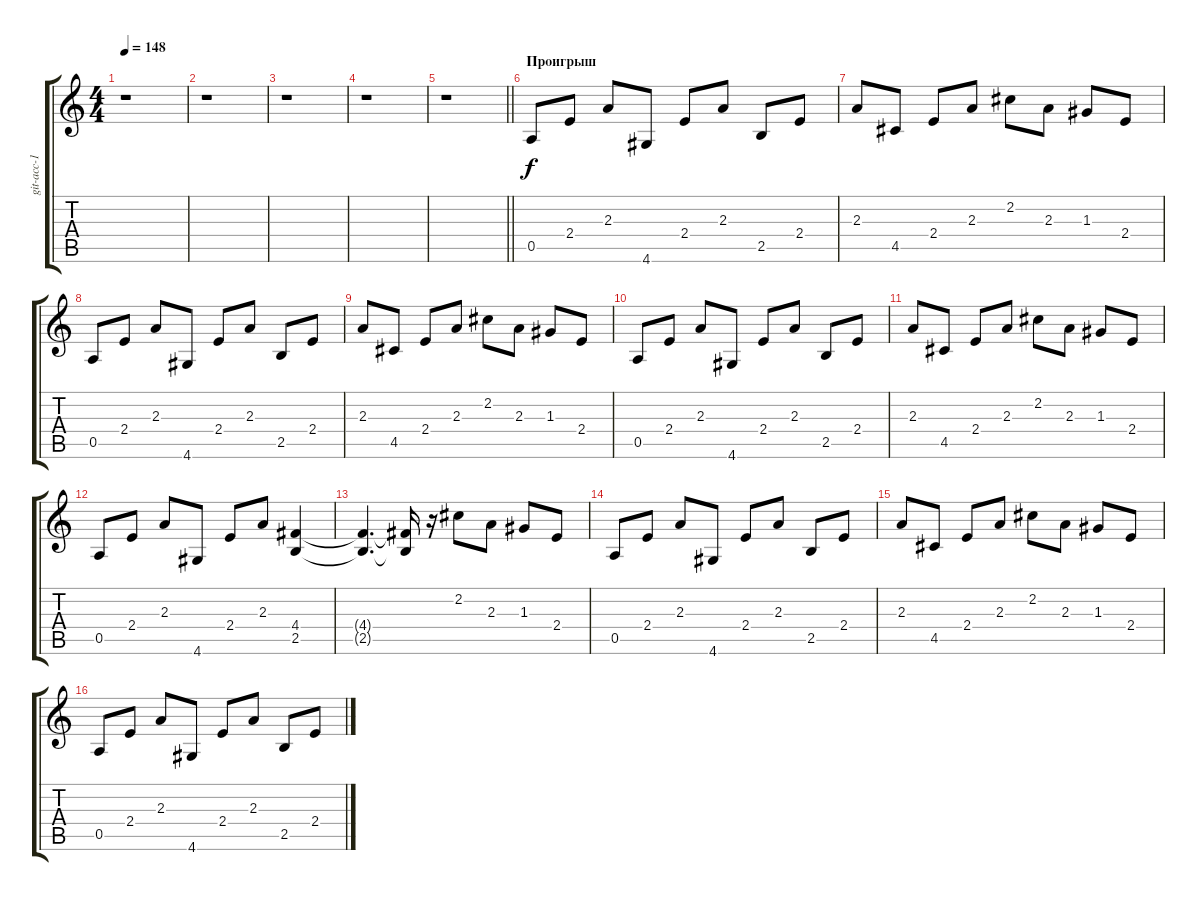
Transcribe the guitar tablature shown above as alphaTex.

\track ("git-acc-1" "git-acc-1") {instrument electricguitarclean}
\staff {score tabs}
\tuning (E4 B3 G3 D3 A2 E2) {hide}
\ts (4 4)
\tempo 148
\clef g2
\ks c
r.1{dy f} |
r.1 |
r.1 |
r.1 |
\barLineRight lightlight
r.1 |
\section ("" "Проигрыш")
0.5.8 2.4.8 2.3.8 4.6.8 2.4.8 2.3.8 2.5.8 2.4.8 |
2.3.8 4.5.8 2.4.8 2.3.8 2.2.8 2.3.8 1.3.8 2.4.8 |
0.5.8 2.4.8 2.3.8 4.6.8 2.4.8 2.3.8 2.5.8 2.4.8 |
2.3.8 4.5.8 2.4.8 2.3.8 2.2.8 2.3.8 1.3.8 2.4.8 |
0.5.8 2.4.8 2.3.8 4.6.8 2.4.8 2.3.8 2.5.8 2.4.8 |
2.3.8 4.5.8 2.4.8 2.3.8 2.2.8 2.3.8 1.3.8 2.4.8 |
0.5.8 2.4.8 2.3.8 4.6.8 2.4.8 2.3.8 (4.4 2.5).4 |
(4.4{t} 2.5{t}).4{d} (4.4{t} 2.5{t}).16 r.16 2.2.8 2.3.8 1.3.8 2.4.8 |
0.5.8 2.4.8 2.3.8 4.6.8 2.4.8 2.3.8 2.5.8 2.4.8 |
2.3.8 4.5.8 2.4.8 2.3.8 2.2.8 2.3.8 1.3.8 2.4.8 |
0.5.8 2.4.8 2.3.8 4.6.8 2.4.8 2.3.8 2.5.8 2.4.8
